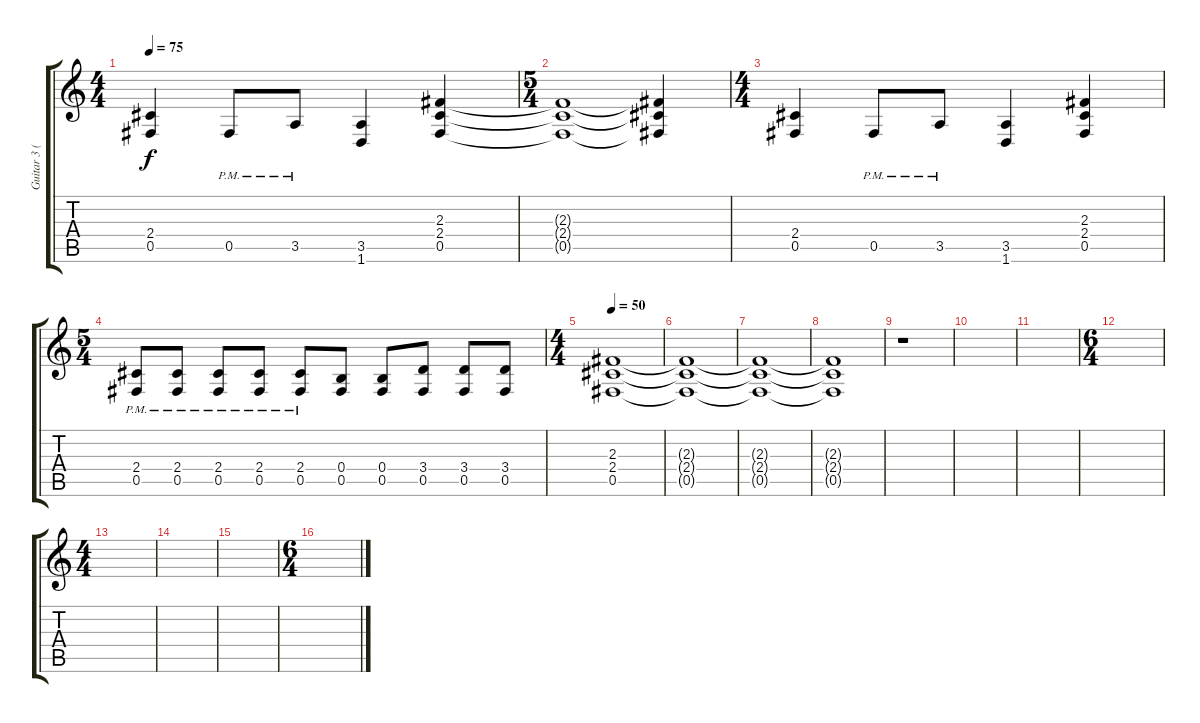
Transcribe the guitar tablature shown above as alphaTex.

\track ("Guitar 3 (Distortion)" "Guitar 3 (") {instrument distortionguitar}
\staff {score tabs}
\tuning (Db4 Ab3 E3 B2 Gb2 Db2) {hide}
\ts (4 4)
\tempo 75
\clef g2
\ks c
(2.4 0.5).4{dy f} 0.5{pm}.8 3.5{pm}.8 (3.5 1.6).4 (2.3 2.4 0.5).4 |
\ts (5 4)
(2.3{t} 2.4{t} 0.5{t}).1 (2.3{t} 2.4{t} 0.5{t}).4 |
\ts (4 4)
(2.4 0.5).4 0.5{pm}.8 3.5{pm}.8 (3.5 1.6).4 (2.3 2.4 0.5).4 |
\ts (5 4)
(2.4{pm} 0.5{pm}).8 (2.4{pm} 0.5{pm}).8 (2.4{pm} 0.5{pm}).8 (2.4{pm} 0.5{pm}).8 (2.4{pm} 0.5{pm}).8 (0.4 0.5).8 (0.4 0.5).8 (3.4 0.5).8 (3.4 0.5).8 (3.4 0.5).8 |
\ts (4 4)
\tempo 50
(2.3 2.4 0.5).1{volume 0} |
(2.3{t} 2.4{t} 0.5{t}).1 |
(2.3{t} 2.4{t} 0.5{t}).1 |
(2.3{t} 2.4{t} 0.5{t}).1 |
r.1{volume 14} |
|
|
\ts (6 4)
|
\ts (4 4)
|
|
|
\ts (6 4)
